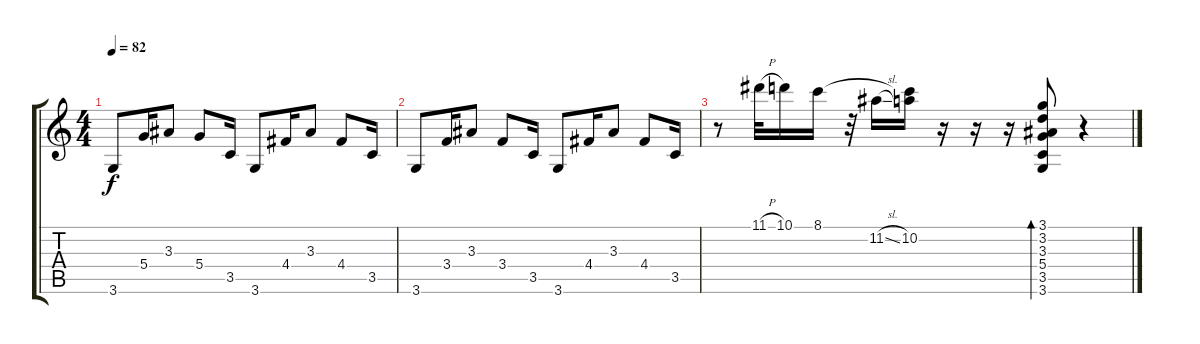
\track "" {instrument acousticguitarsteel}
\staff {score tabs}
\tuning (E4 B3 G3 D3 A2 E2) {hide}
\ts (4 4)
\tempo 82
\clef g2
\ks c
3.6.8{dy f} 5.4.16 3.3.8 5.4.8 3.5.16 3.6.8 4.4.16 3.3.8 4.4.8 3.5.16 |
3.6.8 3.4.16 3.3.8 3.4.8 3.5.16 3.6.8 4.4.16 3.3.8 4.4.8 3.5.16 |
r.8 11.1{h}.32 10.1.16 8.1.16 r.32 11.2{sl}.16 (8.1{t} 10.2).16 r.16 r.16 r.16 (3.1 3.2 3.3 5.4 3.5 3.6).8{bd 30} r.4
